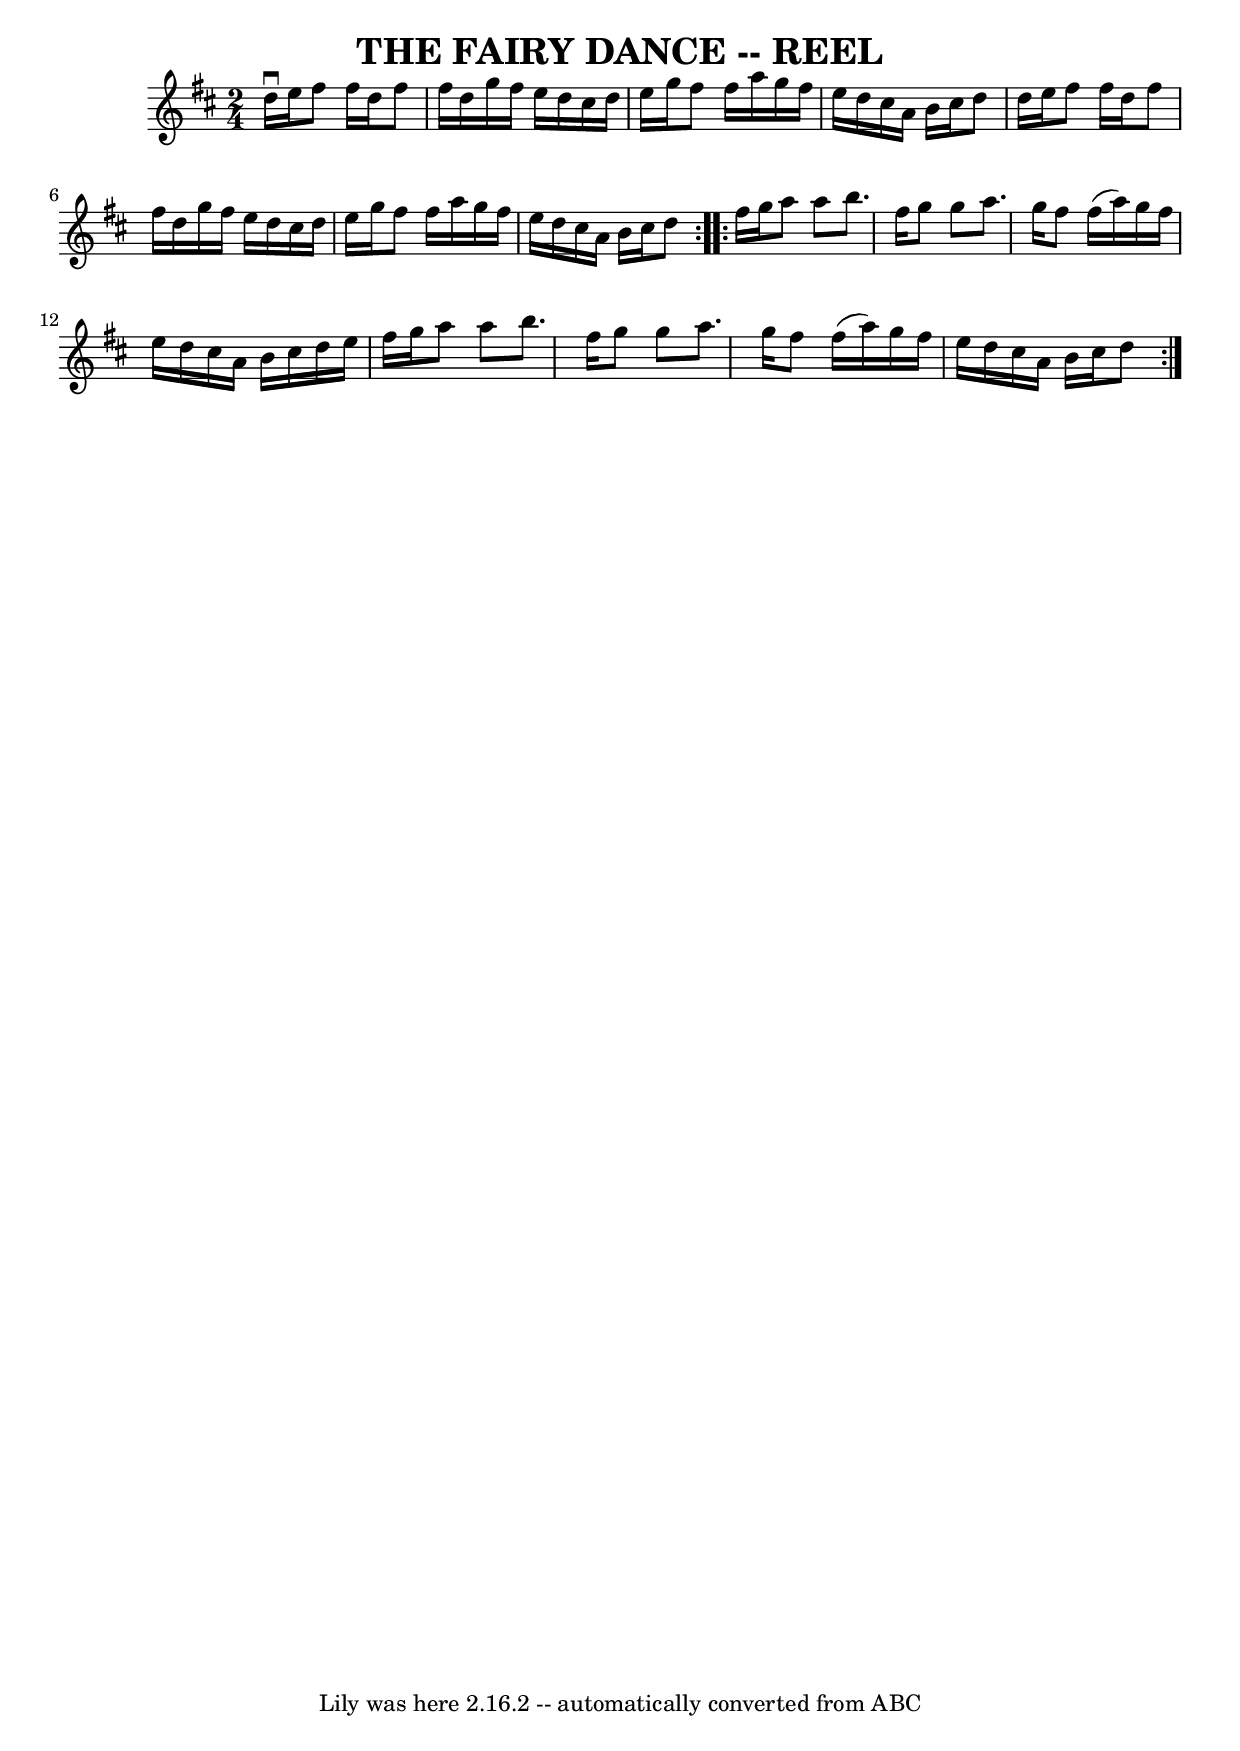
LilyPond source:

\version "2.16.2"
\include "Mammoth.ily"
\header {
  %% book = "Ryan's Mammoth Collection of Fiddle Tunes"
  crossRefNumber = "1"
  footnotes = ""
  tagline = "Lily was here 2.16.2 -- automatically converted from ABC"
  title = "THE FAIRY DANCE -- REEL"

}
voicedefault =  {



  \repeat volta 2 {

    \time 2/4 
    \key d \major     d''16^\downbow e''16         |
    fis''8         fis''16 d''16 fis''8 fis''16 d''16     |
    g''16 fis''16        e''16 d''16 cis''16 d''16 e''16 g''16     |
    fis''8         fis''16 a''16 g''16 fis''16 e''16 d''16     |
    cis''16         a'16 b'16 cis''16 d''8 d''16 e''16         |
    fis''8         fis''16 d''16 fis''8 fis''16 d''16     |
    g''16 fis''16        e''16 d''16 cis''16 d''16 e''16 g''16     |
    fis''8         fis''16 a''16 g''16 fis''16 e''16 d''16     |
    cis''16    
    a'16 b'16 cis''16 d''8    
  }     
  \repeat volta 2 {     fis''16 g''16     |
    a''8 a''8 b''8. fis''16    |
    g''8 g''8         a''8. g''16     |
    fis''8 fis''16 (a''16) g''16 fis''16      e''16 d''16     |
    cis''16 a'16 b'16 cis''16 d''16         e''16 fis''16 g''16         |
    a''8 a''8 b''8. fis''16     |
    g''8 g''8 a''8. g''16    |
    fis''8 fis''16 (     a''16) g''16 fis''16 e''16 d''16     |
    cis''16 a'16    
    b'16 cis''16 d''8    
  }   

}

\score{
  <<

    \context Staff="default"
    {
      \voicedefault 
      
    }

  >>
  \layout {
    
  }
  \midi {
  }

}
